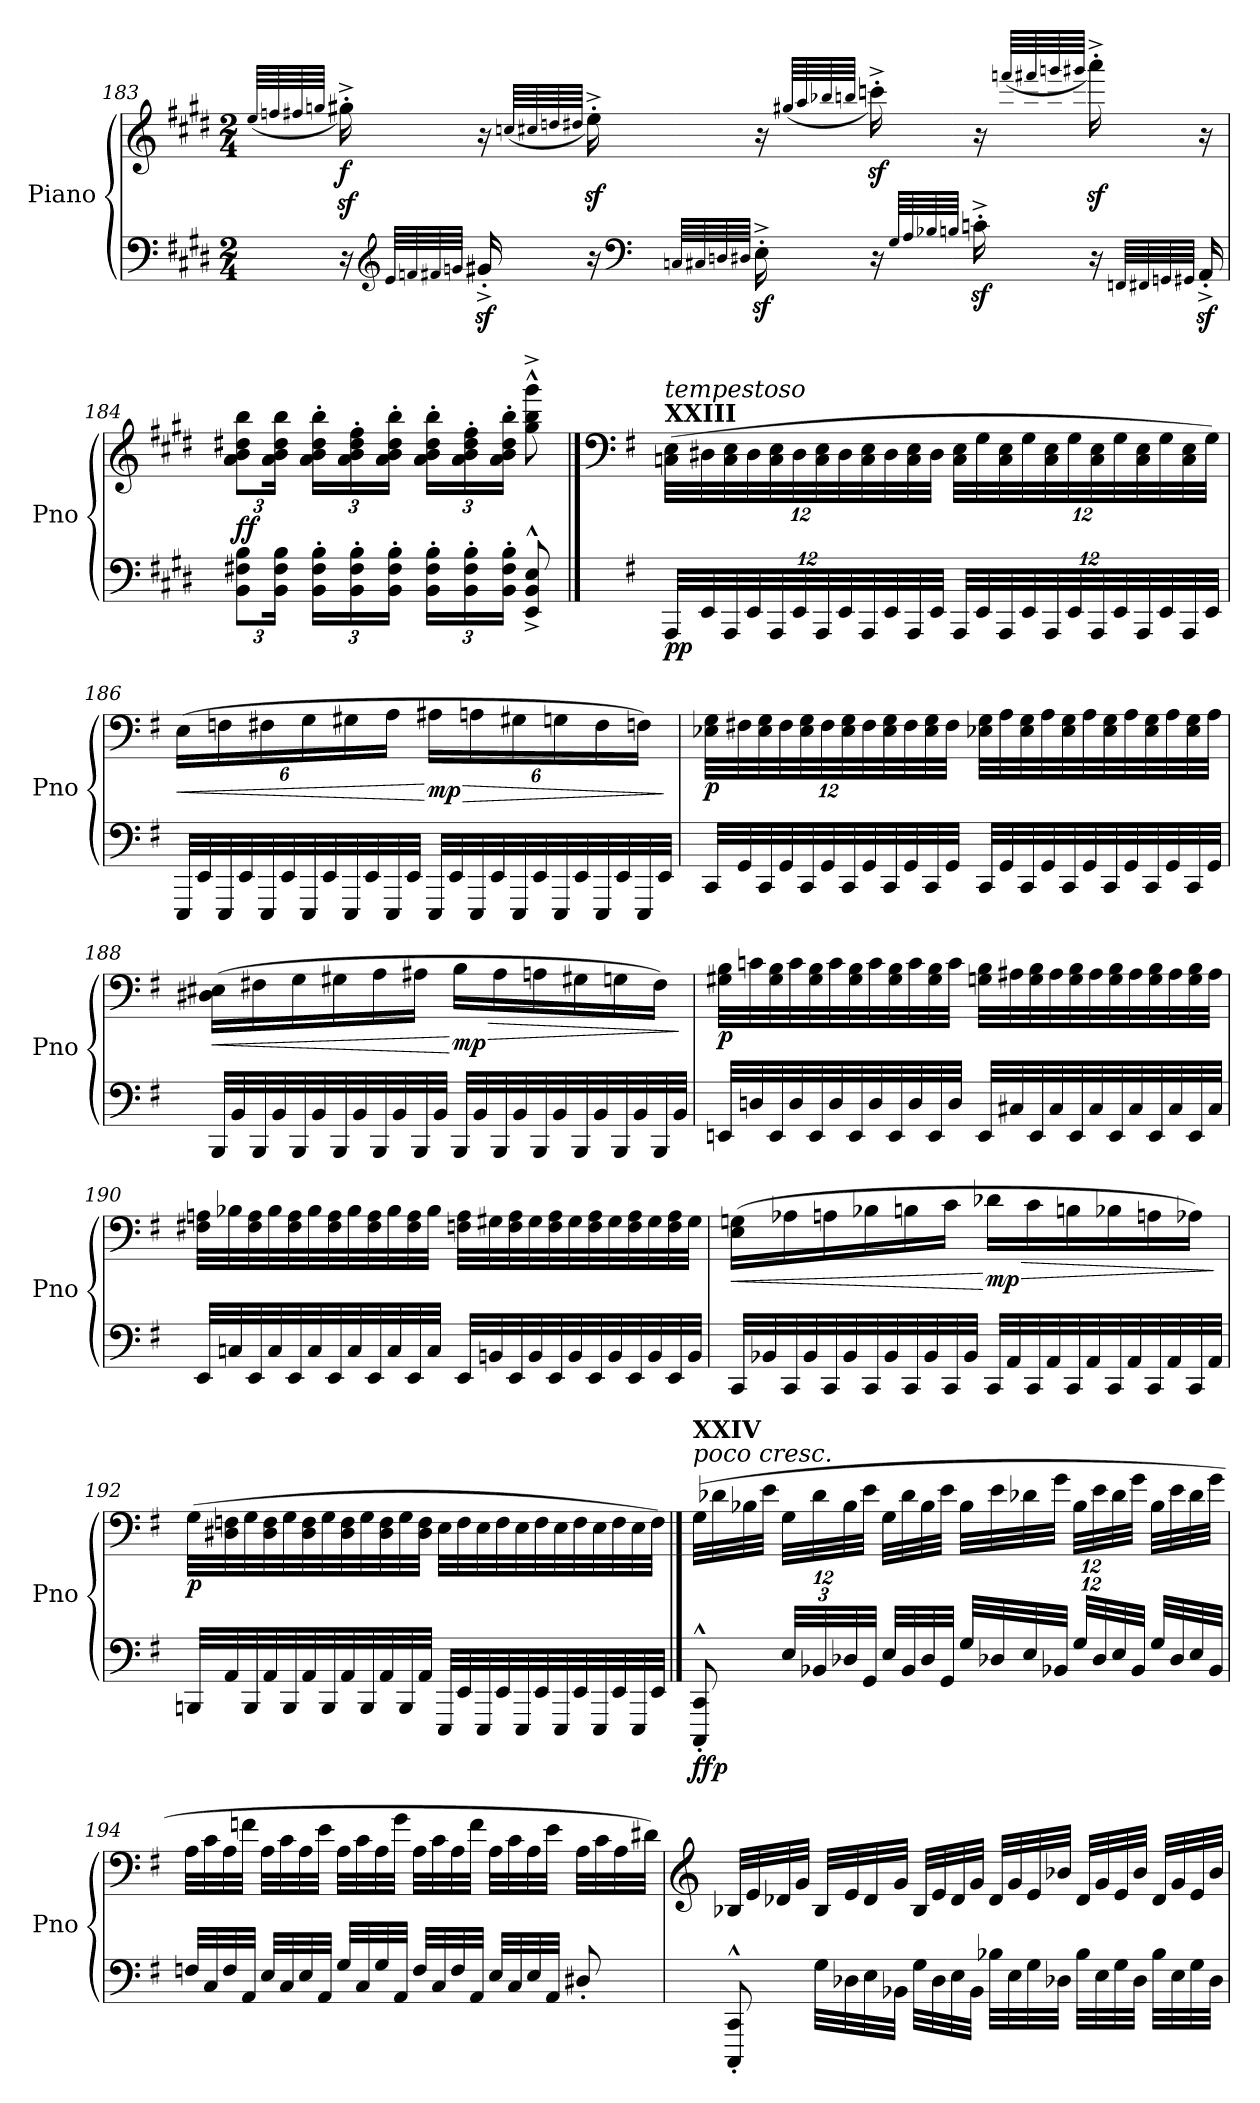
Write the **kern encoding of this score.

**kern	**kern	**dynam
*part1	*part1	*part1
*staff2	*staff1	*staff1/2
*I"Piano	*	*
*I'Pno	*	*
!!LO:LB:g=z
*clefF4	*clefG2	*
*k[f#c#g#d#]	*k[f#c#g#d#]	*
*M2/4	*M2/4	*
=183	=183	=183
.	(64qee/LLLL	.
.	64qffn/	.
.	64qff#X/	.
.	64qggn/JJJJ	.
!	!	!LO:DY:b
16r	16gg#Xz<'^\)	f
*clefG2	*	*
64qe/LLLL	.	.
64qfn/	.	.
64qf#X/	.	.
64qgn/JJJJ	.	.
16g#Xz<'^/	16r	.
.	(64qccn/LLLL	.
.	64qcc#X/	.
.	64qddn/	.
.	64qdd#X/JJJJ	.
16r	16eez<'^\)	.
*clefF4	*	*
64qCn/LLLL	.	.
64qC#X/	.	.
64qDn/	.	.
64qD#X/JJJJ	.	.
16Ez<'^\	16r	.
.	(64qgg#X/LLLL	.
.	64qaa/	.
.	64qbb-X/	.
.	64qbbn/JJJJ	.
16r	16cccnz<'^\)	.
64qG#/LLLL	.	.
64qA/	.	.
64qB-X/	.	.
64qBn/JJJJ	.	.
16cnz<'^\	16r	.
.	(64qfffn/LLLL	.
.	64qfff#X/	.
.	64qgggn/	.
.	64qggg#X/JJJJ	.
16r	16aaaz<'^\)	.
64qFFn/LLLL	.	.
64qFF#X/	.	.
64qGGn/	.	.
64qGG#X/JJJJ	.	.
16AAz<'^/	16r	.
!!LO:LB:g=z
=184	=184	=184
*Xbrackettup	*Xbrackettup	*
!	!	!LO:DY:b
12BB\ 12F#X\ 12B\L	12a\ 12b\ 12dd#X\ 12bb\L	ff
24BB\ 24F#\ 24B\Jk	24a\ 24b\ 24dd#\ 24bb\Jk	.
24BB\' 24F#\' 24B\'LL	24a\' 24b\' 24dd#\' 24bb\'LL	.
24BB\' 24F#\' 24B\'	24a\' 24b\' 24dd#\' 24ff#\'	.
24BB\' 24F#\' 24B\'JJ	24a\' 24b\' 24dd#\' 24bb\'JJ	.
24BB\' 24F#\' 24B\'LL	24a\' 24b\' 24dd#\' 24bb\'LL	.
24BB\' 24F#\' 24B\'	24a\' 24b\' 24dd#\' 24ff#\'	.
24BB\' 24F#\' 24B\'JJ	24a\' 24b\' 24dd#\' 24bb\'JJ	.
8EE/^^^ 8BB/^^^ 8E/^^^	8gg#\^^^ 8bb\^^^ 8ggg#\^^^	.
!!LO:LB:g=z
==185	==185	==185
*	*clefF4	*
*k[f#]	*k[f#]	*
!	!LO:TX:a:B:t=XXIII	!
!	!LO:TX:a:i:t=tempestoso	!
!	!	!LO:DY:b=2
!	!	!LO:DY:n=1:b
48AAA/LLL	(48Cn\ 48E\LLL	p p
48EE/	48D#X\	.
48AAA/	48C\ 48E\	.
48EE/	48D#\	.
48AAA/	48C\ 48E\	.
48EE/	48D#\	.
48AAA/	48C\ 48E\	.
48EE/	48D#\	.
48AAA/	48C\ 48E\	.
48EE/	48D#\	.
48AAA/	48C\ 48E\	.
48EE/JJJ	48D#\JJJ	.
48AAA/LLL	48C\ 48E\LLL	.
48EE/	48G\	.
48AAA/	48C\ 48E\	.
48EE/	48G\	.
48AAA/	48C\ 48E\	.
48EE/	48G\	.
48AAA/	48C\ 48E\	.
48EE/	48G\	.
48AAA/	48C\ 48E\	.
48EE/	48G\	.
48AAA/	48C\ 48E\	.
48EE/JJJ	48G\JJJ)	.
=186	=186	=186
*Xtuplet	*	*
!	!	!LO:HP:b
48EEE/LLL	(24E\LL	<
48EE/	.	.
48EEE/	24Fn\	.
48EE/	.	.
48EEE/	24F#X\	.
48EE/	.	.
48EEE/	24G\	.
48EE/	.	.
48EEE/	24G#X\	.
48EE/	.	.
48EEE/	24A\JJ	.
48EE/JJJ	.	.
!	!	!LO:HP:n=1:b
!	!	!LO:DY:n=1:b
48EEE/LLL	24A#X\LL	[ > mp
48EE/	.	.
48EEE/	24An\	.
48EE/	.	.
48EEE/	24G#X\	.
48EE/	.	.
48EEE/	24Gn\	.
48EE/	.	.
48EEE/	24F#\	.
48EE/	.	.
48EEE/	24Fn\JJ)	.
48EE/JJJ	.	.
.	.	]
!!LO:PB:g=z
=187	=187	=187
!	!	!LO:DY:b
48CC/LLL	48E-X\ 48G\LLL	p
48GG/	48F#X\	.
48CC/	48E-\ 48G\	.
48GG/	48F#\	.
48CC/	48E-\ 48G\	.
48GG/	48F#\	.
48CC/	48E-\ 48G\	.
48GG/	48F#\	.
48CC/	48E-\ 48G\	.
48GG/	48F#\	.
48CC/	48E-\ 48G\	.
48GG/JJJ	48F#\JJJ	.
*	*Xtuplet	*
48CC/LLL	48E-X\ 48G\LLL	.
48GG/	48A\	.
48CC/	48E-\ 48G\	.
48GG/	48A\	.
48CC/	48E-\ 48G\	.
48GG/	48A\	.
48CC/	48E-\ 48G\	.
48GG/	48A\	.
48CC/	48E-\ 48G\	.
48GG/	48A\	.
48CC/	48E-\ 48G\	.
48GG/JJJ	48A\JJJ	.
=188	=188	=188
!	!	!LO:HP:b
48BBB/LLL	(24D#X\ 24E#X\LL	<
48BB/	.	.
48BBB/	24F#X\	.
48BB/	.	.
48BBB/	24G\	.
48BB/	.	.
48BBB/	24G#X\	.
48BB/	.	.
48BBB/	24A\	.
48BB/	.	.
48BBB/	24A#X\JJ	.
48BB/JJJ	.	.
!	!	!LO:HP:n=1:b
!	!	!LO:DY:n=1:b
48BBB/LLL	24B\LL	[ > mp
48BB/	.	.
48BBB/	24A#\	.
48BB/	.	.
48BBB/	24An\	.
48BB/	.	.
48BBB/	24G#X\	.
48BB/	.	.
48BBB/	24Gn\	.
48BB/	.	.
48BBB/	24F#\JJ)	.
48BB/JJJ	.	.
.	.	]
!!LO:LB:g=z
=189	=189	=189
!	!	!LO:DY:b
48EEn/LLL	48G#X\ 48B\LLL	p
48Dn/	48cn\	.
48EE/	48G#\ 48B\	.
48D/	48c\	.
48EE/	48G#\ 48B\	.
48D/	48c\	.
48EE/	48G#\ 48B\	.
48D/	48c\	.
48EE/	48G#\ 48B\	.
48D/	48c\	.
48EE/	48G#\ 48B\	.
48D/JJJ	48c\JJJ	.
48EE/LLL	48Gn\ 48B\LLL	.
48C#X/	48A#X\	.
48EE/	48G\ 48B\	.
48C#/	48A#\	.
48EE/	48G\ 48B\	.
48C#/	48A#\	.
48EE/	48G\ 48B\	.
48C#/	48A#\	.
48EE/	48G\ 48B\	.
48C#/	48A#\	.
48EE/	48G\ 48B\	.
48C#/JJJ	48A#\JJJ	.
=190	=190	=190
48EE/LLL	48F#X\ 48An\LLL	.
48Cn/	48B-X\	.
48EE/	48F#\ 48A\	.
48C/	48B-\	.
48EE/	48F#\ 48A\	.
48C/	48B-\	.
48EE/	48F#\ 48A\	.
48C/	48B-\	.
48EE/	48F#\ 48A\	.
48C/	48B-\	.
48EE/	48F#\ 48A\	.
48C/JJJ	48B-\JJJ	.
48EE/LLL	48Fn\ 48A\LLL	.
48BBn/	48G#X\	.
48EE/	48F\ 48A\	.
48BB/	48G#\	.
48EE/	48F\ 48A\	.
48BB/	48G#\	.
48EE/	48F\ 48A\	.
48BB/	48G#\	.
48EE/	48F\ 48A\	.
48BB/	48G#\	.
48EE/	48F\ 48A\	.
48BB/JJJ	48G#\JJJ	.
!!LO:LB:g=z
=191	=191	=191
!	!	!LO:HP:b
48CC/LLL	(24E\ 24Gn\LL	<
48BB-X/	.	.
48CC/	24A-X\	.
48BB-/	.	.
48CC/	24An\	.
48BB-/	.	.
48CC/	24B-X\	.
48BB-/	.	.
48CC/	24Bn\	.
48BB-/	.	.
48CC/	24c\JJ	.
48BB-/JJJ	.	.
!	!	!LO:HP:n=1:b
!	!	!LO:DY:n=1:b
48CC/LLL	24d-X\LL	[ > mp
48AA/	.	.
48CC/	24c\	.
48AA/	.	.
48CC/	24Bn\	.
48AA/	.	.
48CC/	24B-X\	.
48AA/	.	.
48CC/	24An\	.
48AA/	.	.
48CC/	24A-X\JJ)	.
48AA/JJJ	.	.
.	.	]
=192	=192	=192
!	!	!LO:DY:b
48BBBn/LLL	(48G\LLL	p
48AA/	48D#X\ 48Fn\	.
48BBB/	48G\	.
48AA/	48D#\ 48F\	.
48BBB/	48G\	.
48AA/	48D#\ 48F\	.
48BBB/	48G\	.
48AA/	48D#\ 48F\	.
48BBB/	48G\	.
48AA/	48D#\ 48F\	.
48BBB/	48G\	.
48AA/JJJ	48D#\ 48F\JJJ	.
48EEE/LLL	48E\LLL	.
48EE/	48F\	.
48EEE/	48E\	.
48EE/	48F\	.
48EEE/	48E\	.
48EE/	48F\	.
48EEE/	48E\	.
48EE/	48F\	.
48EEE/	48E\	.
48EE/	48F\	.
48EEE/	48E\	.
48EE/JJJ	48F\JJJ)	.
!!LO:LB:g=z
==193	==193	==193
*tuplet	*tuplet	*
!	!LO:TX:a:i:t=poco cresc.	!
!	!LO:TX:a:B:t=XXIV	!
!	!	!LO:DY:b=2
!	!	!LO:DY:n=1:b
12CCC/'^^ 12CC/'^^	(48G\LLL	ff p
.	48d-X\	.
.	48B-X\	.
.	48e\JJJ	.
48E/LLL	48G\LLL	.
48BB-X/	48d-\	.
48D-X/	48B-\	.
48GG/JJJ	48e\JJJ	.
48E/LLL	48G\LLL	.
48BB-/	48d-\	.
48D-/	48B-\	.
48GG/JJJ	48e\JJJ	.
48G/LLL	48B-\LLL	.
48D-X/	48e\	.
48E/	48d-X\	.
48BB-X/JJJ	48g\JJJ	.
48G/LLL	48B-\LLL	.
48D-/	48e\	.
48E/	48d-\	.
48BB-/JJJ	48g\JJJ	.
48G/LLL	48B-\LLL	.
48D-/	48e\	.
48E/	48d-\	.
48BB-/JJJ	48g\JJJ	.
=194	=194	=194
*Xtuplet	*Xtuplet	*
48Fn/LLL	48A\LLL	.
48C/	48c\	.
48F/	48A\	.
48AA/JJJ	48fn\JJJ	.
48E/LLL	48A\LLL	.
48C/	48c\	.
48E/	48A\	.
48AA/JJJ	48e\JJJ	.
48G/LLL	48A\LLL	.
48C/	48c\	.
48G/	48A\	.
48AA/JJJ	48g\JJJ	.
48F/LLL	48A\LLL	.
48C/	48c\	.
48F/	48A\	.
48AA/JJJ	48f\JJJ	.
48E/LLL	48A\LLL	.
48C/	48c\	.
48E/	48A\	.
48AA/JJJ	48e\JJJ	.
12D#X'/	48A\LLL	.
.	48c\	.
.	48A\	.
.	48d#X\JJJ)	.
!!LO:LB:g=z
=195	=195	=195
*	*clefG2	*
12CCC/'^^ 12CC/'^^	48B-X/LLL	.
.	48e/	.
.	48d-X/	.
.	48g/JJJ	.
48G\LLL	48B-/LLL	.
48D-X\	48e/	.
48E\	48d-/	.
48BB-X\JJJ	48g/JJJ	.
48G\LLL	48B-/LLL	.
48D-\	48e/	.
48E\	48d-/	.
48BB-\JJJ	48g/JJJ	.
48B-X\LLL	48d-/LLL	.
48E\	48g/	.
48G\	48e/	.
48D-X\JJJ	48b-X/JJJ	.
48B-\LLL	48d-/LLL	.
48E\	48g/	.
48G\	48e/	.
48D-\JJJ	48b-/JJJ	.
48B-\LLL	48d-/LLL	.
48E\	48g/	.
48G\	48e/	.
48D-\JJJ	48b-/JJJ	.
=	=	=
*-	*-	*-
